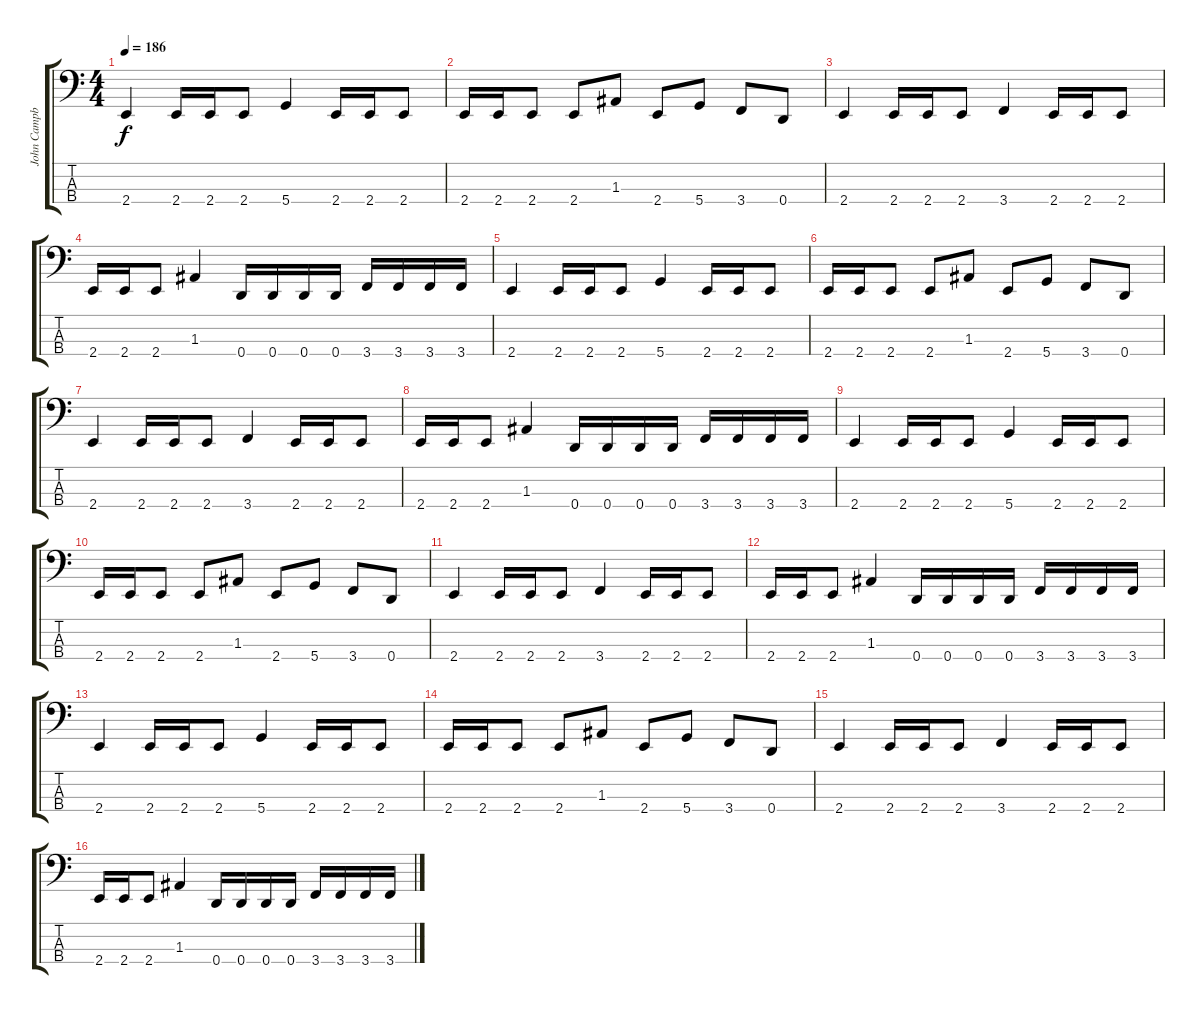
\track ("John Campbell" "John Campb") {instrument electricbasspick}
\staff {score tabs}
\tuning (G2 D2 A1 D1) {hide}
\ts (4 4)
\tempo 186
\clef f4
\ks c
2.4.4{dy f} 2.4.16 2.4.16 2.4.8 5.4.4 2.4.16 2.4.16 2.4.8 |
2.4.16 2.4.16 2.4.8 2.4.8 1.3.8 2.4.8 5.4.8 3.4.8 0.4.8 |
2.4.4 2.4.16 2.4.16 2.4.8 3.4.4 2.4.16 2.4.16 2.4.8 |
2.4.16 2.4.16 2.4.8 1.3.4 0.4.16 0.4.16 0.4.16 0.4.16 3.4.16 3.4.16 3.4.16 3.4.16 |
2.4.4 2.4.16 2.4.16 2.4.8 5.4.4 2.4.16 2.4.16 2.4.8 |
2.4.16 2.4.16 2.4.8 2.4.8 1.3.8 2.4.8 5.4.8 3.4.8 0.4.8 |
2.4.4 2.4.16 2.4.16 2.4.8 3.4.4 2.4.16 2.4.16 2.4.8 |
2.4.16 2.4.16 2.4.8 1.3.4 0.4.16 0.4.16 0.4.16 0.4.16 3.4.16 3.4.16 3.4.16 3.4.16 |
2.4.4 2.4.16 2.4.16 2.4.8 5.4.4 2.4.16 2.4.16 2.4.8 |
2.4.16 2.4.16 2.4.8 2.4.8 1.3.8 2.4.8 5.4.8 3.4.8 0.4.8 |
2.4.4 2.4.16 2.4.16 2.4.8 3.4.4 2.4.16 2.4.16 2.4.8 |
2.4.16 2.4.16 2.4.8 1.3.4 0.4.16 0.4.16 0.4.16 0.4.16 3.4.16 3.4.16 3.4.16 3.4.16 |
2.4.4 2.4.16 2.4.16 2.4.8 5.4.4 2.4.16 2.4.16 2.4.8 |
2.4.16 2.4.16 2.4.8 2.4.8 1.3.8 2.4.8 5.4.8 3.4.8 0.4.8 |
2.4.4 2.4.16 2.4.16 2.4.8 3.4.4 2.4.16 2.4.16 2.4.8 |
2.4.16 2.4.16 2.4.8 1.3.4 0.4.16 0.4.16 0.4.16 0.4.16 3.4.16 3.4.16 3.4.16 3.4.16
